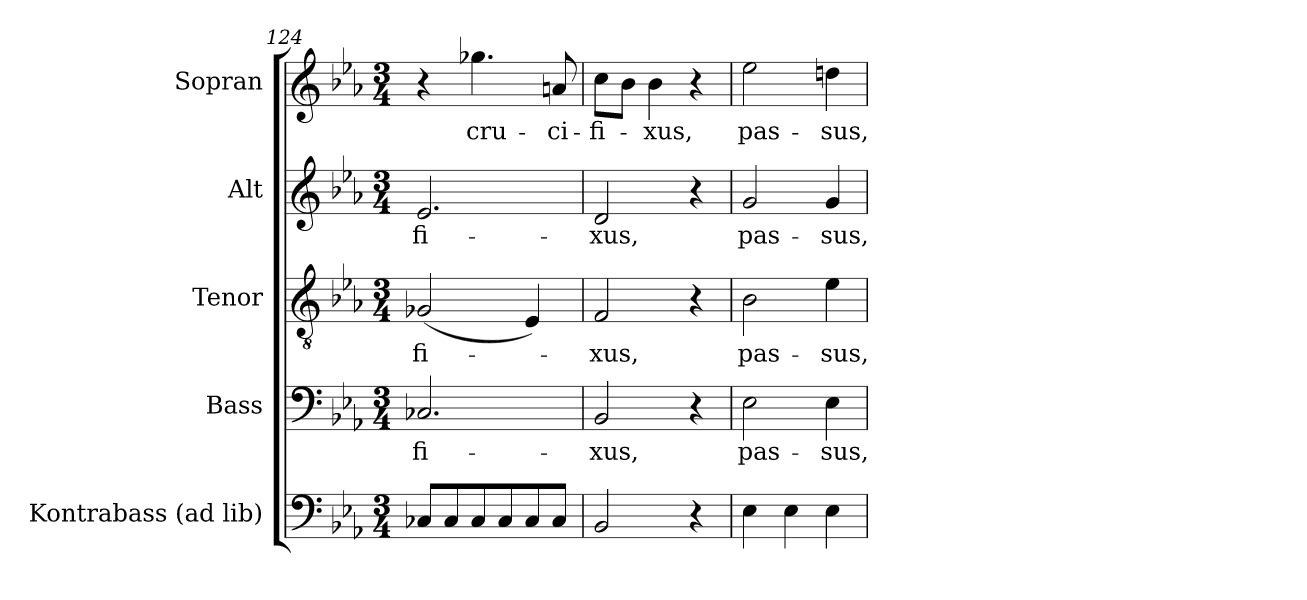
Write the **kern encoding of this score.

**kern	**kern	**text	**kern	**text	**kern	**text	**kern	**text
*part5	*part4	*part4	*part3	*part3	*part2	*part2	*part1	*part1
*staff5	*staff4	*staff4	*staff3	*staff3	*staff2	*staff2	*staff1	*staff1
*I"Kontrabass (ad lib)	*I"Bass	*	*I"Tenor	*	*I"Alt	*	*I"Sopran	*
*I'Kb.	*I'B.	*	*I'T.	*	*I'A.	*	*I'S.	*
!!LO:PB:g=z
*clefF4	*clefF4	*	*clefGv2	*	*clefG2	*	*clefG2	*
*ITrd7c12	*	*	*	*	*	*	*	*
*k[b-e-a-]	*k[b-e-a-]	*	*k[b-e-a-]	*	*k[b-e-a-]	*	*k[b-e-a-]	*
*E-:	*E-:	*	*E-:	*	*E-:	*	*E-:	*
*M3/4	*M3/4	*	*M3/4	*	*M3/4	*	*M3/4	*
=124	=124	=124	=124	=124	=124	=124	=124	=124
!	!	!LO:LY:b	!	!LO:LY:b	!	!LO:LY:b	!	!
8CC-X/L	2.C-X/	-fi-	(<2G-X/	-fi-	2.e-/	-fi-	4r	.
8CC-/	.	.	.	.	.	.	.	.
!	!	!	!	!	!	!	!	!LO:LY:b
8CC-/	.	.	.	.	.	.	4.gg-X\	cru-
8CC-/	.	.	.	.	.	.	.	.
8CC-/	.	.	4E-/)	.	.	.	.	.
!	!	!	!	!	!	!	!	!LO:LY:b
8CC-/J	.	.	.	.	.	.	8an/	-ci-
=125	=125	=125	=125	=125	=125	=125	=125	=125
!	!	!LO:LY:b	!	!LO:LY:b	!	!LO:LY:b	!	!LO:LY:b
2BBB-/	2BB-/	-xus,	2F/	-xus,	2d/	-xus,	8cc\L	-fi-
.	.	.	.	.	.	.	8b-\J	.
!	!	!	!	!	!	!	!	!LO:LY:b
.	.	.	.	.	.	.	4b-\	-xus,
4r	4r	.	4r	.	4r	.	4r	.
=126	=126	=126	=126	=126	=126	=126	=126	=126
!	!	!LO:LY:b	!	!LO:LY:b	!	!LO:LY:b	!	!LO:LY:b
4EE-\	2E-\	pas-	2B-\	pas-	2g/	pas-	2ee-\	pas-
4EE-\	.	.	.	.	.	.	.	.
!	!	!LO:LY:b	!	!LO:LY:b	!	!LO:LY:b	!	!LO:LY:b
4EE-\	4E-\	-sus,	4e-\	-sus,	4g/	-sus,	4ddn\	-sus,
=	=	=	=	=	=	=	=	=
*-	*-	*-	*-	*-	*-	*-	*-	*-
